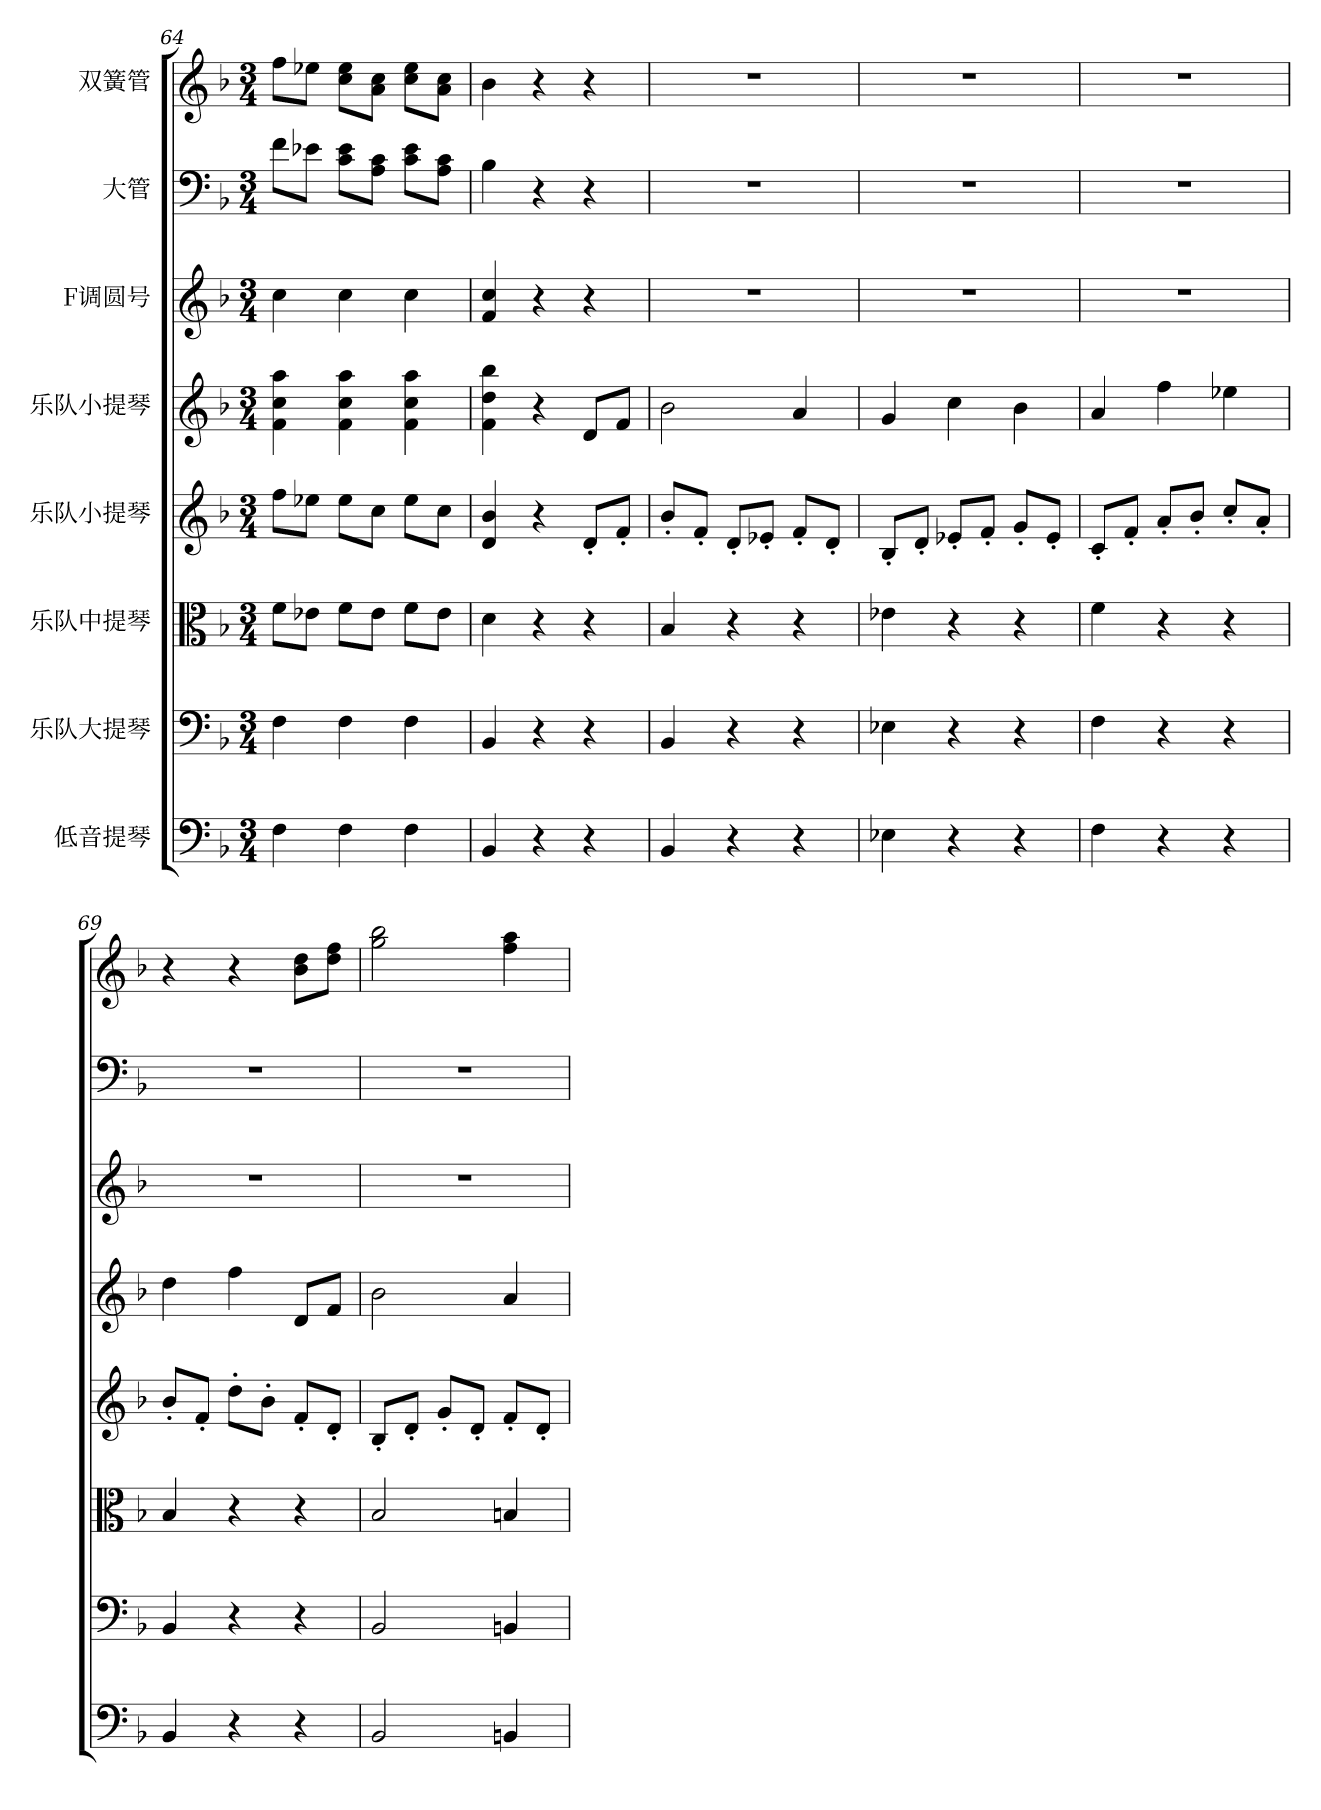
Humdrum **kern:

**kern	**kern	**kern	**kern	**kern	**kern	**kern	**kern
*part8	*part7	*part6	*part5	*part4	*part3	*part2	*part1
*staff8	*staff7	*staff6	*staff5	*staff4	*staff3	*staff2	*staff1
*I"低音提琴	*I"乐队大提琴	*I"乐队中提琴	*I"乐队小提琴	*I"乐队小提琴	*I"F调圆号	*I"大管	*I"双簧管
!!LO:PB:g=z
*clefF4	*clefF4	*clefC3	*clefG2	*clefG2	*clefG2	*clefF4	*clefG2
*ITrd7c12	*	*	*	*	*ITrd4c7	*	*
*k[b-]	*k[b-]	*k[b-]	*k[b-]	*k[b-]	*k[b-e-]	*k[b-]	*k[b-]
*M3/4	*M3/4	*M3/4	*M3/4	*M3/4	*M3/4	*M3/4	*M3/4
=64	=64	=64	=64	=64	=64	=64	=64
4FF\	4F\	8f\L	8ff\L	4f\ 4cc\ 4aa\	4f\	8f\L	8ff\L
.	.	8e-X\J	8ee-X\J	.	.	8e-X\J	8ee-X\J
4FF\	4F\	8f\L	8ee-\L	4f\ 4cc\ 4aa\	4f\	8c\ 8e-\L	8cc\ 8ee-\L
.	.	8e-\J	8cc\J	.	.	8A\ 8c\J	8a\ 8cc\J
4FF\	4F\	8f\L	8ee-\L	4f\ 4cc\ 4aa\	4f\	8c\ 8e-\L	8cc\ 8ee-\L
.	.	8e-\J	8cc\J	.	.	8A\ 8c\J	8a\ 8cc\J
=65	=65	=65	=65	=65	=65	=65	=65
4BBB-/	4BB-/	4d\	4d/ 4b-/	4f\ 4dd\ 4bb-\	4B-/ 4f/	4B-\	4b-\
4r	4r	4r	4r	4r	4r	4r	4r
4r	4r	4r	8d'/L	8d/L	4r	4r	4r
.	.	.	8f'/J	8f/J	.	.	.
=66	=66	=66	=66	=66	=66	=66	=66
4BBB-/	4BB-/	4B-/	8b-'/L	2b-\	2.r	2.r	2.r
.	.	.	8f'/J	.	.	.	.
4r	4r	4r	8d'/L	.	.	.	.
.	.	.	8e-X'/J	.	.	.	.
4r	4r	4r	8f'/L	4a/	.	.	.
.	.	.	8d'/J	.	.	.	.
=67	=67	=67	=67	=67	=67	=67	=67
4EE-X\	4E-X\	4e-X\	8B-'/L	4g/	2.r	2.r	2.r
.	.	.	8d'/J	.	.	.	.
4r	4r	4r	8e-X'/L	4cc\	.	.	.
.	.	.	8f'/J	.	.	.	.
4r	4r	4r	8g'/L	4b-\	.	.	.
.	.	.	8e-'/J	.	.	.	.
=68	=68	=68	=68	=68	=68	=68	=68
4FF\	4F\	4f\	8c'/L	4a/	2.r	2.r	2.r
.	.	.	8f'/J	.	.	.	.
4r	4r	4r	8a'/L	4ff\	.	.	.
.	.	.	8b-'/J	.	.	.	.
4r	4r	4r	8cc'/L	4ee-X\	.	.	.
.	.	.	8a'/J	.	.	.	.
=69	=69	=69	=69	=69	=69	=69	=69
4BBB-/	4BB-/	4B-/	8b-'/L	4dd\	2.r	2.r	4r
.	.	.	8f'/J	.	.	.	.
4r	4r	4r	8dd'\L	4ff\	.	.	4r
.	.	.	8b-'\J	.	.	.	.
4r	4r	4r	8f'/L	8d/L	.	.	8b-\ 8dd\L
.	.	.	8d'/J	8f/J	.	.	8dd\ 8ff\J
!!LO:PB:g=z
=70	=70	=70	=70	=70	=70	=70	=70
2BBB-/	2BB-/	2B-/	8B-'/L	2b-\	2.r	2.r	2gg\ 2bb-\
.	.	.	8d'/J	.	.	.	.
.	.	.	8g'/L	.	.	.	.
.	.	.	8d'/J	.	.	.	.
4BBBn/	4BBn/	4Bn/	8f'/L	4a/	.	.	4ff\ 4aa\
.	.	.	8d'/J	.	.	.	.
=	=	=	=	=	=	=	=
*-	*-	*-	*-	*-	*-	*-	*-
